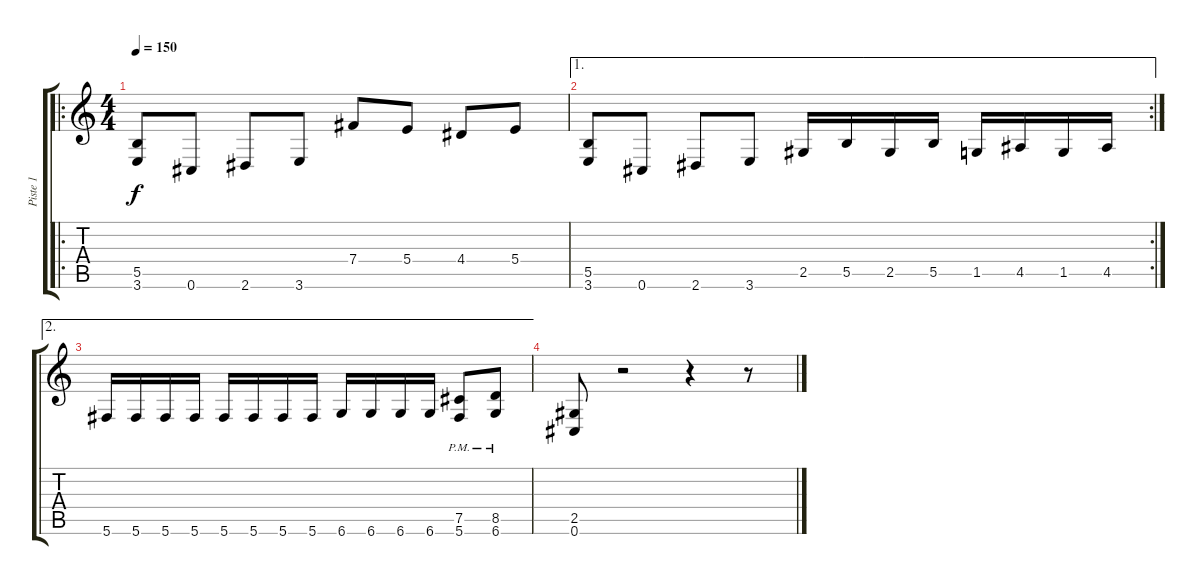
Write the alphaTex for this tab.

\track ("Piste 1" "Piste 1") {instrument distortionguitar}
\staff {score tabs}
\tuning (Db4 Ab3 E3 B2 Gb2 Db2) {hide}
\ro
\ts (4 4)
\tempo 150
\clef g2
\ks c
(5.5 3.6).8{dy f} 0.6.8 2.6.8 3.6.8 7.4.8 5.4.8 4.4.8 5.4.8 |
\ae 1
\rc 2
(5.5 3.6).8 0.6.8 2.6.8 3.6.8 2.5.16 5.5.16 2.5.16 5.5.16 1.5.16 4.5.16 1.5.16 4.5.16 |
\ae 2
5.6.16 5.6.16 5.6.16 5.6.16 5.6.16 5.6.16 5.6.16 5.6.16 6.6.16 6.6.16 6.6.16 6.6.16 (7.5{pm} 5.6).8 (8.5{pm} 6.6).8 |
(2.5 0.6).8 r.2 r.4 r.8
